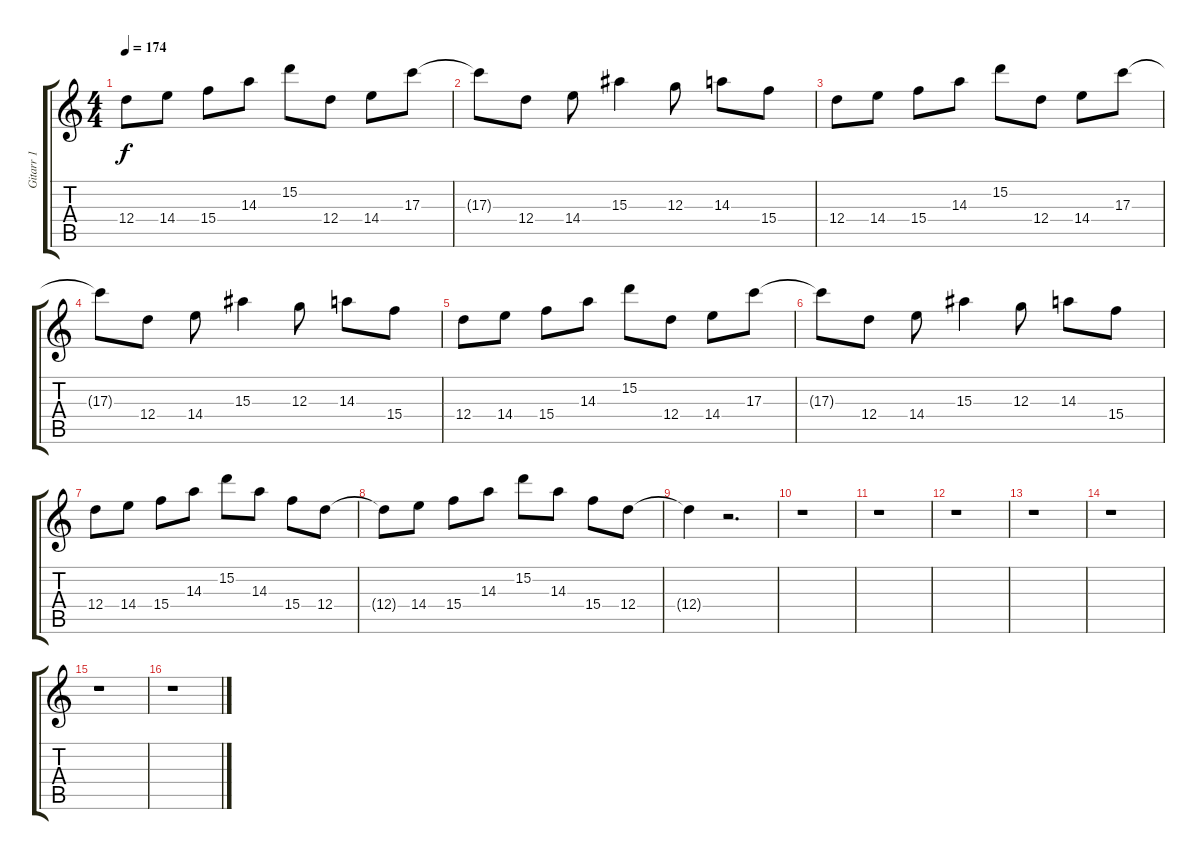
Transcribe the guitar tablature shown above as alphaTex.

\track ("Gitarr 1" "Gitarr 1") {instrument overdrivenguitar}
\staff {score tabs}
\tuning (E4 B3 G3 D3 A2 E2) {hide}
\ts (4 4)
\tempo 174
\clef g2
\ks c
12.4.8{dy f instrument overdrivenguitar} 14.4.8 15.4.8 14.3.8 15.2.8 12.4.8 14.4.8 17.3.8 |
17.3{t}.8 12.4.8 14.4.8 15.3.4 12.3.8 14.3.8 15.4.8 |
12.4.8 14.4.8 15.4.8 14.3.8 15.2.8 12.4.8 14.4.8 17.3.8 |
17.3{t}.8 12.4.8 14.4.8 15.3.4 12.3.8 14.3.8 15.4.8 |
12.4.8 14.4.8 15.4.8 14.3.8 15.2.8 12.4.8 14.4.8 17.3.8 |
17.3{t}.8 12.4.8 14.4.8 15.3.4 12.3.8 14.3.8 15.4.8 |
12.4.8 14.4.8 15.4.8 14.3.8 15.2.8 14.3.8 15.4.8 12.4.8 |
12.4{t}.8 14.4.8 15.4.8 14.3.8 15.2.8 14.3.8 15.4.8 12.4.8 |
12.4{t}.4 r.2{d} |
r.1 |
r.1 |
r.1 |
r.1 |
r.1 |
r.1 |
r.1
